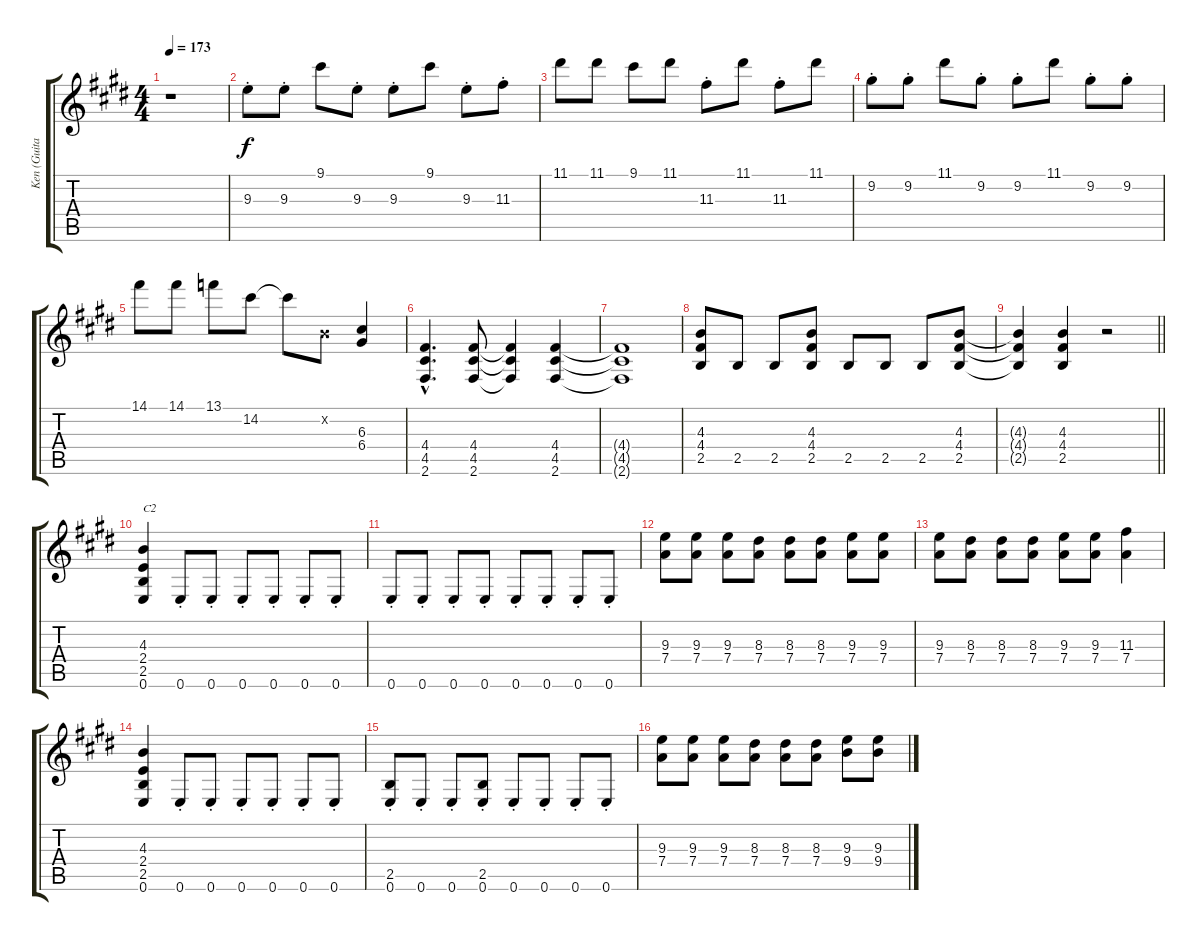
\track ("Ken (Guitar I)" "Ken (Guita") {instrument distortionguitar}
\staff {score tabs}
\tuning (E4 B3 G3 D3 A2 E2) {hide}
\ts (4 4)
\tempo 173
\clef g2
\ks e
r.1{dy f} |
9.3{st}.8 9.3{st}.8 9.1.8 9.3{st}.8 9.3{st}.8 9.1.8 9.3{st}.8 11.3{st}.8 |
11.1.8 11.1.8 9.1.8 11.1.8 11.3{st}.8 11.1.8 11.3{st}.8 11.1.8 |
9.2{st}.8 9.2{st}.8 11.1.8 9.2{st}.8 9.2{st}.8 11.1.8 9.2{st}.8 9.2{st}.8 |
14.1.8 14.1.8 13.1.8 14.2.8 14.2{t}.8 0.2{x}.8 (6.3 6.4).4 |
(4.4{hac} 4.5{hac} 2.6{hac}).4{d} (4.4 4.5 2.6).8 (4.4{t} 4.5{t} 2.6{t}).4 (4.4 4.5 2.6).4 |
(4.4{t} 4.5{t} 2.6{t}).1 |
(4.3 4.4 2.5).8 2.5.8 2.5.8 (4.3 4.4 2.5).8 2.5.8 2.5.8 2.5.8 (4.3 4.4 2.5).8 |
\barLineRight lightlight
(4.3{t} 4.4{t} 2.5{t}).4 (4.3 4.4 2.5).4 r.2 |
(4.3 2.4 2.5 0.6).4{txt "C2"} 0.6{st}.8 0.6{st}.8 0.6{st}.8 0.6{st}.8 0.6{st}.8 0.6{st}.8 |
0.6{st}.8 0.6{st}.8 0.6{st}.8 0.6{st}.8 0.6{st}.8 0.6{st}.8 0.6{st}.8 0.6{st}.8 |
(9.3 7.4).8 (9.3 7.4).8 (9.3 7.4).8 (8.3 7.4).8 (8.3 7.4).8 (8.3 7.4).8 (9.3 7.4).8 (9.3 7.4).8 |
(9.3 7.4).8 (8.3 7.4).8 (8.3 7.4).8 (8.3 7.4).8 (9.3 7.4).8 (9.3 7.4).8 (11.3 7.4).4 |
(4.3 2.4 2.5 0.6).4 0.6{st}.8 0.6{st}.8 0.6{st}.8 0.6{st}.8 0.6{st}.8 0.6{st}.8 |
(2.5 0.6{st}).8 0.6{st}.8 0.6{st}.8 (2.5 0.6{st}).8 0.6{st}.8 0.6{st}.8 0.6{st}.8 0.6{st}.8 |
(9.3 7.4).8 (9.3 7.4).8 (9.3 7.4).8 (8.3 7.4).8 (8.3 7.4).8 (8.3 7.4).8 (9.3 9.4).8 (9.3 9.4).8
